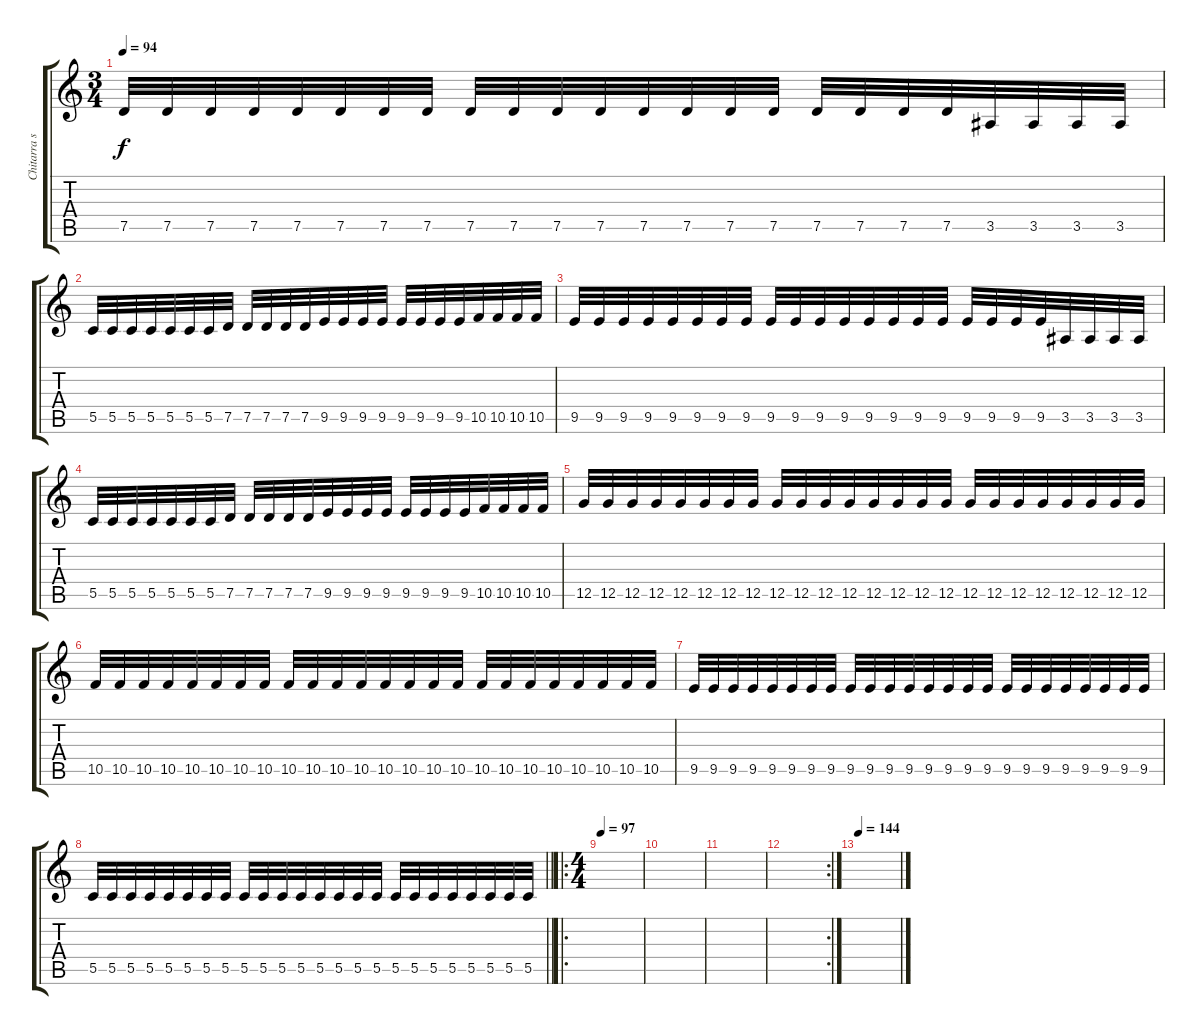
\track ("Chitarra solo" "Chitarra s") {instrument overdrivenguitar}
\staff {score tabs}
\tuning (D4 A3 F3 C3 G2 D2) {hide}
\ts (3 4)
\tempo 94
\clef g2
\ks c
7.5.32{dy f volume 16} 7.5.32 7.5.32 7.5.32 7.5.32 7.5.32 7.5.32 7.5.32 7.5.32 7.5.32 7.5.32 7.5.32 7.5.32 7.5.32 7.5.32 7.5.32 7.5.32 7.5.32 7.5.32 7.5.32 3.5.32 3.5.32 3.5.32 3.5.32 |
5.5.32 5.5.32 5.5.32 5.5.32 5.5.32 5.5.32 5.5.32 7.5.32 7.5.32 7.5.32 7.5.32 7.5.32 9.5.32 9.5.32 9.5.32 9.5.32 9.5.32 9.5.32 9.5.32 9.5.32 10.5.32 10.5.32 10.5.32 10.5.32 |
9.5.32 9.5.32 9.5.32 9.5.32 9.5.32 9.5.32 9.5.32 9.5.32 9.5.32 9.5.32 9.5.32 9.5.32 9.5.32 9.5.32 9.5.32 9.5.32 9.5.32 9.5.32 9.5.32 9.5.32 3.5.32 3.5.32 3.5.32 3.5.32 |
5.5.32 5.5.32 5.5.32 5.5.32 5.5.32 5.5.32 5.5.32 7.5.32 7.5.32 7.5.32 7.5.32 7.5.32 9.5.32 9.5.32 9.5.32 9.5.32 9.5.32 9.5.32 9.5.32 9.5.32 10.5.32 10.5.32 10.5.32 10.5.32 |
12.5.32 12.5.32 12.5.32 12.5.32 12.5.32 12.5.32 12.5.32 12.5.32 12.5.32 12.5.32 12.5.32 12.5.32 12.5.32 12.5.32 12.5.32 12.5.32 12.5.32 12.5.32 12.5.32 12.5.32 12.5.32 12.5.32 12.5.32 12.5.32 |
10.5.32 10.5.32 10.5.32 10.5.32 10.5.32 10.5.32 10.5.32 10.5.32 10.5.32 10.5.32 10.5.32 10.5.32 10.5.32 10.5.32 10.5.32 10.5.32 10.5.32 10.5.32 10.5.32 10.5.32 10.5.32 10.5.32 10.5.32 10.5.32 |
9.5.32 9.5.32 9.5.32 9.5.32 9.5.32 9.5.32 9.5.32 9.5.32 9.5.32 9.5.32 9.5.32 9.5.32 9.5.32 9.5.32 9.5.32 9.5.32 9.5.32 9.5.32 9.5.32 9.5.32 9.5.32 9.5.32 9.5.32 9.5.32 |
\barLineRight lightlight
5.5.32 5.5.32 5.5.32 5.5.32 5.5.32 5.5.32 5.5.32 5.5.32 5.5.32 5.5.32 5.5.32 5.5.32 5.5.32 5.5.32 5.5.32 5.5.32 5.5.32 5.5.32 5.5.32 5.5.32 5.5.32 5.5.32 5.5.32 5.5.32 |
\ro
\ts (4 4)
\tempo 97
|
|
|
\rc 2
|
\tempo 144
